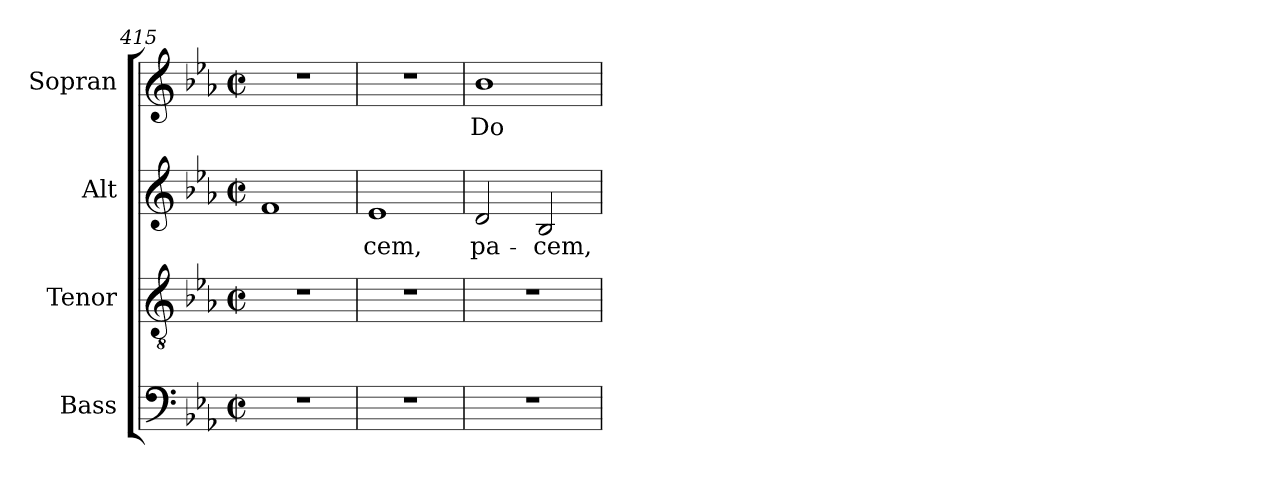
**kern	**kern	**kern	**text	**kern	**text
*part4	*part3	*part2	*part2	*part1	*part1
*staff4	*staff3	*staff2	*staff2	*staff1	*staff1
*I"Bass	*I"Tenor	*I"Alt	*	*I"Sopran	*
*I'B.	*I'T.	*I'A.	*	*I'S.	*
*clefF4	*clefGv2	*clefG2	*	*clefG2	*
*k[b-e-a-]	*k[b-e-a-]	*k[b-e-a-]	*	*k[b-e-a-]	*
*E-:	*E-:	*E-:	*	*E-:	*
*M2/2	*M2/2	*M2/2	*	*M2/2	*
*met(c|)	*met(c|)	*met(c|)	*	*met(c|)	*
=415	=415	=415	=415	=415	=415
1r	1r	1f	.	1r	.
=416	=416	=416	=416	=416	=416
!	!	!	!LO:LY:b	!	!
1r	1r	1e-	-cem,	1r	.
=417	=417	=417	=417	=417	=417
!	!	!	!LO:LY:b	!	!LO:LY:b
1r	1r	2d/	pa-	1b-	Do-
!	!	!	!LO:LY:b	!	!
.	.	2B-/	-cem,	.	.
=	=	=	=	=	=
*-	*-	*-	*-	*-	*-
